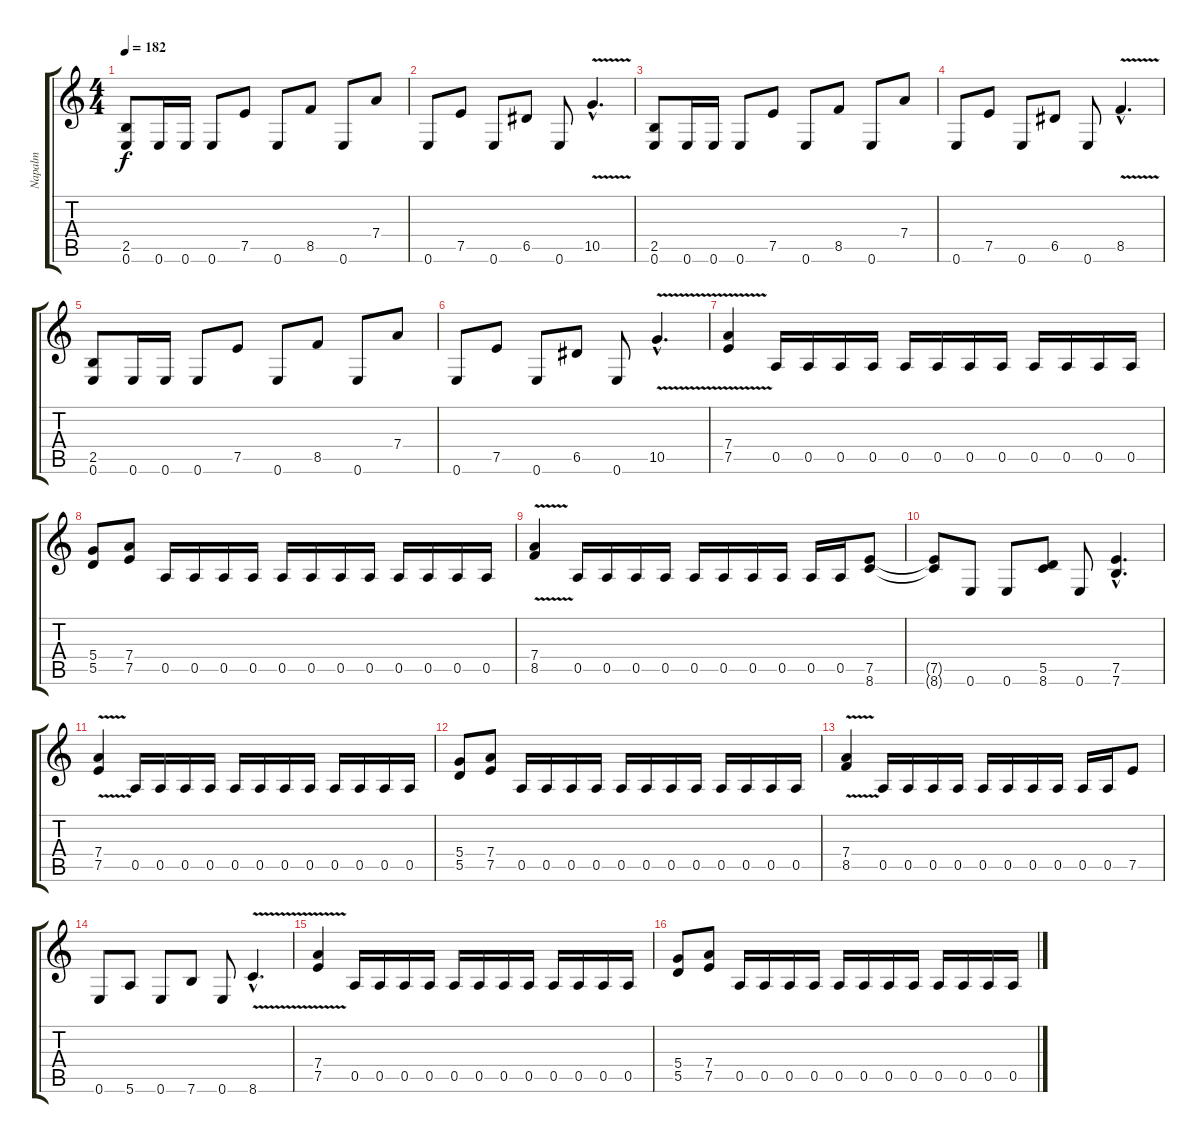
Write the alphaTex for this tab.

\track ("Napalm" "Napalm") {instrument distortionguitar}
\staff {score tabs}
\tuning (E4 B3 G3 D3 A2 E2) {hide}
\ts (4 4)
\tempo 182
\clef g2
\ks c
(2.5 0.6).8{dy f} 0.6.16 0.6.16 0.6.8 7.5.8 0.6.8 8.5.8 0.6.8 7.4.8 |
0.6.8 7.5.8 0.6.8 6.5.8 0.6.8 10.5{v hac}.4{d} |
(2.5 0.6).8 0.6.16 0.6.16 0.6.8 7.5.8 0.6.8 8.5.8 0.6.8 7.4.8 |
0.6.8 7.5.8 0.6.8 6.5.8 0.6.8 8.5{v hac}.4{d} |
(2.5 0.6).8 0.6.16 0.6.16 0.6.8 7.5.8 0.6.8 8.5.8 0.6.8 7.4.8 |
0.6.8 7.5.8 0.6.8 6.5.8 0.6.8 10.5{v hac}.4{d} |
(7.4 7.5{v}).4 0.5.16 0.5.16 0.5.16 0.5.16 0.5.16 0.5.16 0.5.16 0.5.16 0.5.16 0.5.16 0.5.16 0.5.16 |
(5.4 5.5).8 (7.4 7.5).8 0.5.16 0.5.16 0.5.16 0.5.16 0.5.16 0.5.16 0.5.16 0.5.16 0.5.16 0.5.16 0.5.16 0.5.16 |
(7.4 8.5{v}).4 0.5.16 0.5.16 0.5.16 0.5.16 0.5.16 0.5.16 0.5.16 0.5.16 0.5.16 0.5.16 (7.5 8.6).8 |
(7.5{t} 8.6{t}).8 0.6.8 0.6.8 (5.5 8.6).8 0.6.8 (7.5{hac} 7.6{hac}).4{d} |
(7.4 7.5{v}).4 0.5.16 0.5.16 0.5.16 0.5.16 0.5.16 0.5.16 0.5.16 0.5.16 0.5.16 0.5.16 0.5.16 0.5.16 |
(5.4 5.5).8 (7.4 7.5).8 0.5.16 0.5.16 0.5.16 0.5.16 0.5.16 0.5.16 0.5.16 0.5.16 0.5.16 0.5.16 0.5.16 0.5.16 |
(7.4 8.5{v}).4 0.5.16 0.5.16 0.5.16 0.5.16 0.5.16 0.5.16 0.5.16 0.5.16 0.5.16 0.5.16 7.5.8 |
0.6.8 5.6.8 0.6.8 7.6.8 0.6.8 8.6{v hac}.4{d} |
(7.4 7.5{v}).4 0.5.16 0.5.16 0.5.16 0.5.16 0.5.16 0.5.16 0.5.16 0.5.16 0.5.16 0.5.16 0.5.16 0.5.16 |
(5.4 5.5).8 (7.4 7.5).8 0.5.16 0.5.16 0.5.16 0.5.16 0.5.16 0.5.16 0.5.16 0.5.16 0.5.16 0.5.16 0.5.16 0.5.16
